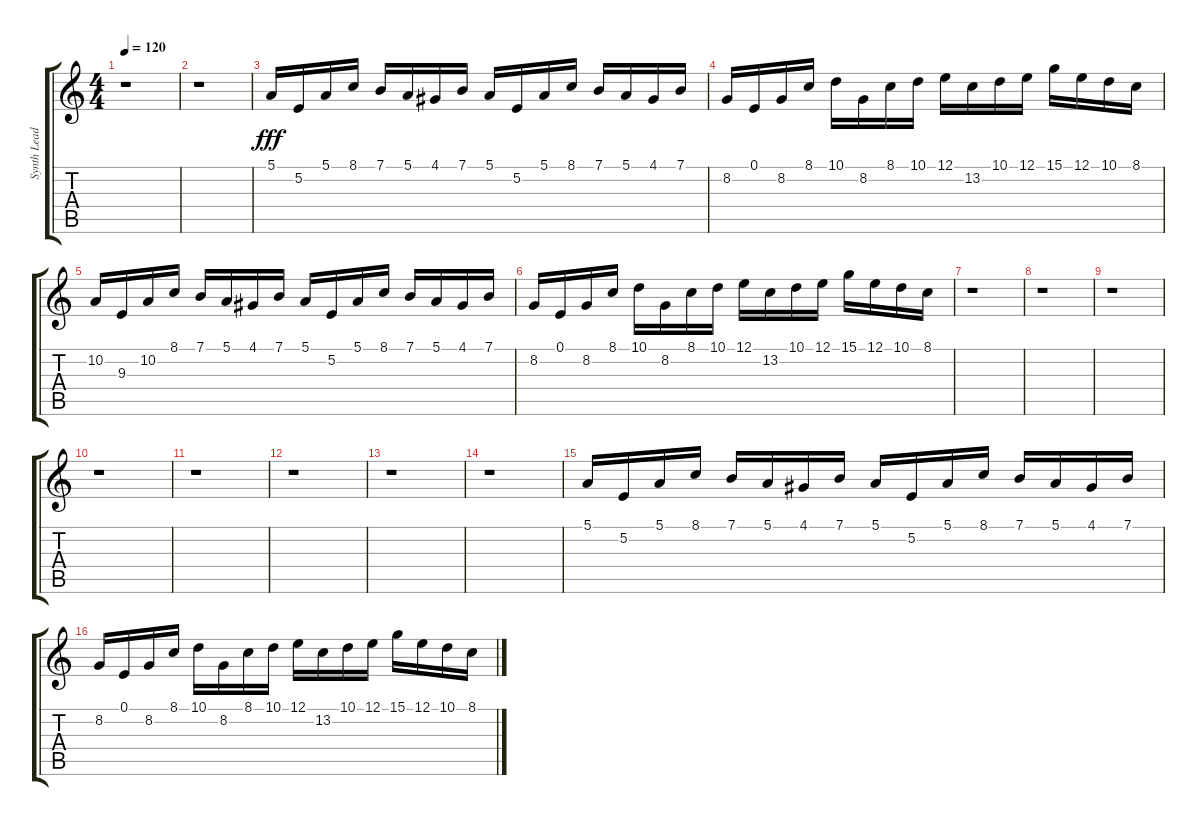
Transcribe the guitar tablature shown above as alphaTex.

\track ("Synth Lead" "Synth Lead") {instrument lead2sawtooth}
\staff {score tabs}
\tuning (E4 B3 G3 D3 A2 E2) {hide}
\ts (4 4)
\tempo 120
\clef g2
\ks c
r.1{dy fff} |
r.1 |
5.1.16 5.2.16 5.1.16 8.1.16 7.1.16 5.1.16 4.1.16 7.1.16 5.1.16 5.2.16 5.1.16 8.1.16 7.1.16 5.1.16 4.1.16 7.1.16 |
8.2.16 0.1.16 8.2.16 8.1.16 10.1.16 8.2.16 8.1.16 10.1.16 12.1.16 13.2.16 10.1.16 12.1.16 15.1.16 12.1.16 10.1.16 8.1.16 |
10.2.16 9.3.16 10.2.16 8.1.16 7.1.16 5.1.16 4.1.16 7.1.16 5.1.16 5.2.16 5.1.16 8.1.16 7.1.16 5.1.16 4.1.16 7.1.16 |
8.2.16 0.1.16 8.2.16 8.1.16 10.1.16 8.2.16 8.1.16 10.1.16 12.1.16 13.2.16 10.1.16 12.1.16 15.1.16 12.1.16 10.1.16 8.1.16 |
r.1 |
r.1 |
r.1 |
r.1 |
r.1 |
r.1 |
r.1 |
r.1 |
5.1.16 5.2.16 5.1.16 8.1.16 7.1.16 5.1.16 4.1.16 7.1.16 5.1.16 5.2.16 5.1.16 8.1.16 7.1.16 5.1.16 4.1.16 7.1.16 |
8.2.16 0.1.16 8.2.16 8.1.16 10.1.16 8.2.16 8.1.16 10.1.16 12.1.16 13.2.16 10.1.16 12.1.16 15.1.16 12.1.16 10.1.16 8.1.16
